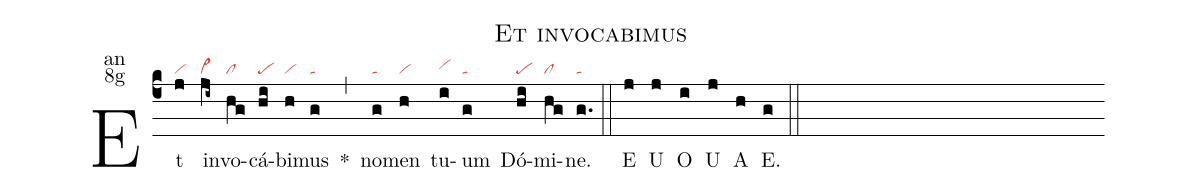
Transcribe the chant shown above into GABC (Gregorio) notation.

name:Et invocabimus;
office-part:an;
mode:8g;
nabc-lines:1;
%%
(c4) Et(j|vi) in(ji~|cl~)vo(hg|cl)cá(hi|pe)bi(h|vi)mus(g|ta) <sp>*</sp>(,) no(g|ta)men(h|vi) tu(i|vihh)um(g|ta) Dó(hi|pe)mi(hg|cl)ne.(g.|ta) (::)
<eu>E(j) U(j) O(i) U(j) A(h) E.(g) </eu>(::)
